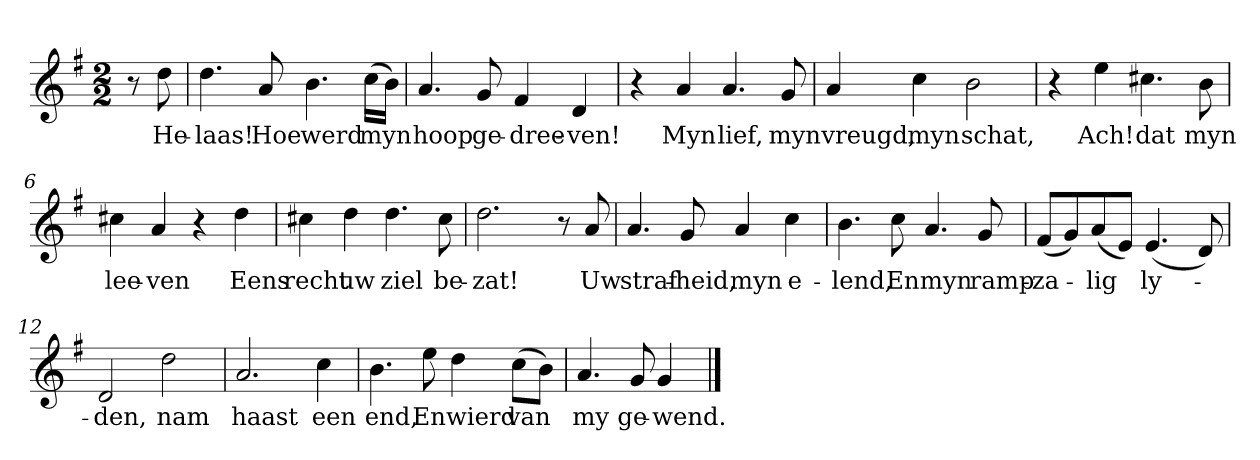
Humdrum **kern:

**kern	**text
*part1	*part1
*staff1	*staff1
*clefG2	*
*k[f#]	*
*G:	*
*M2/2	*
*MM120	*
=	=
8r	.
8dd	He-
=1	=1
4.dd	-laas!
8a	Hoe
4.b	werd
(16cc\LL	myn
16b\JJ)	.
=2	=2
4.a	hoop
8g	ge-
4f#	-dree-
4d	-ven!
=3	=3
4r	.
4a	Myn
4.a	lief,
8g	myn
=4	=4
4a	vreugd,
4cc	myn
2b	schat,
=5	=5
4r	.
4ee	Ach!
4.cc#X	dat
8b	myn
=6	=6
4cc#X	lee-
4a	-ven
4r	.
4dd	Eens
=7	=7
4cc#X	recht
4dd	uw
4.dd	ziel
8cc#	be-
=8	=8
2.dd	-zat!
8r	.
8a	Uw
=9	=9
4.a	straf-
8g	-heid,
4a	myn
4cc	e-
=10	=10
4.b	-lend,
8cc	En
4.a	myn
8g	ramp-
=11	=11
(8f#/L	-za-
8g/)	.
(8a/	-lig
8e/J)	.
(4.e	ly-
8d)	.
=12	=12
2d	-den,
2dd	nam
=13	=13
2.a	haast
4cc	een
=14	=14
4.b	end,
8ee	En
4dd	wierd
(8cc\L	van
8b\J)	.
=15	=15
4.a	my
8g	ge-
4g	-wend.
==	==
*-	*-
